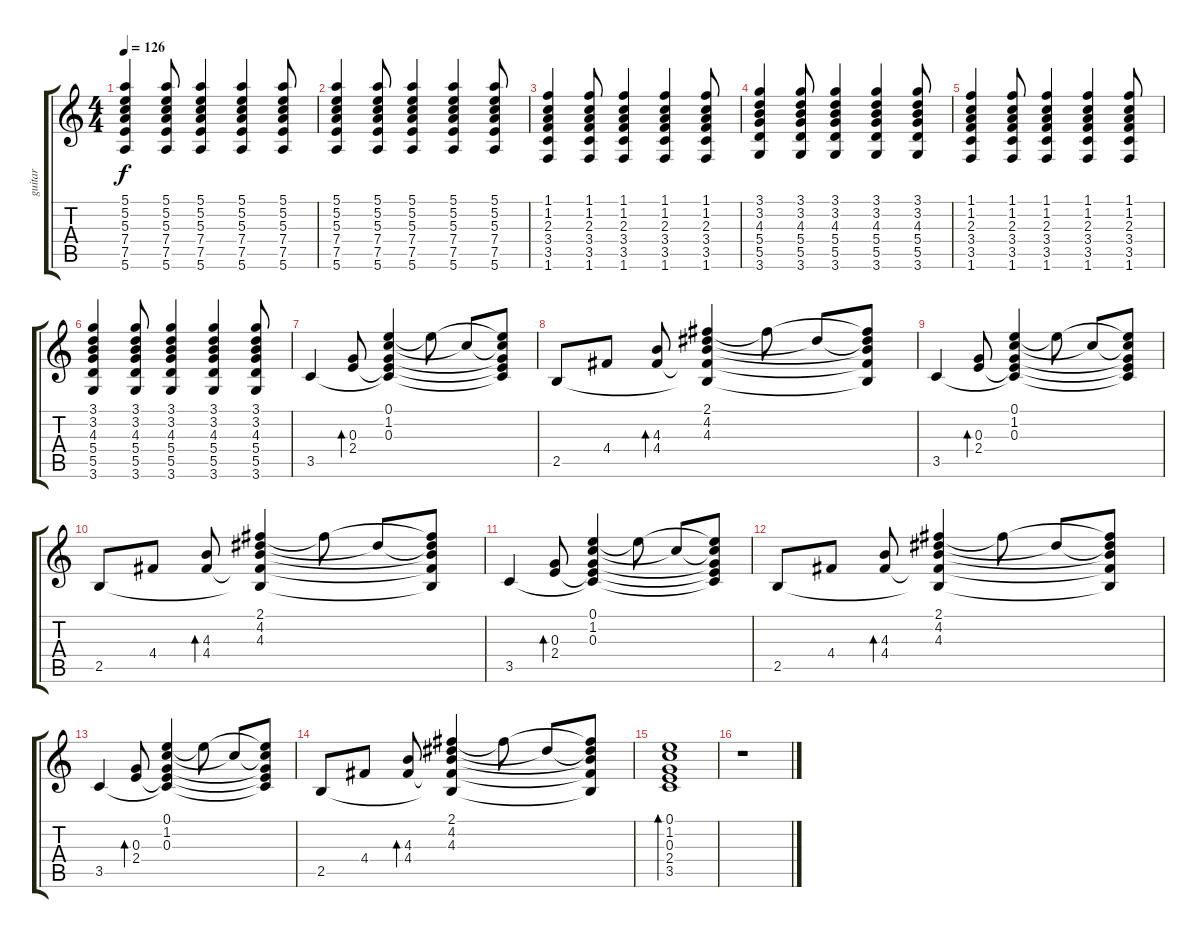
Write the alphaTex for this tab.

\track ("guitar" "guitar") {instrument acousticguitarsteel}
\staff {score tabs}
\tuning (E4 B3 G3 D3 A2 E2) {hide}
\ts (4 4)
\tempo 126
\clef g2
\ks c
(5.1 5.2 5.3 7.4 7.5 5.6).4{dy f} (5.1 5.2 5.3 7.4 7.5 5.6).8 (5.1 5.2 5.3 7.4 7.5 5.6).4 (5.1 5.2 5.3 7.4 7.5 5.6).4 (5.1 5.2 5.3 7.4 7.5 5.6).8 |
(5.1 5.2 5.3 7.4 7.5 5.6).4 (5.1 5.2 5.3 7.4 7.5 5.6).8 (5.1 5.2 5.3 7.4 7.5 5.6).4 (5.1 5.2 5.3 7.4 7.5 5.6).4 (5.1 5.2 5.3 7.4 7.5 5.6).8 |
(1.1 1.2 2.3 3.4 3.5 1.6).4 (1.1 1.2 2.3 3.4 3.5 1.6).8 (1.1 1.2 2.3 3.4 3.5 1.6).4 (1.1 1.2 2.3 3.4 3.5 1.6).4 (1.1 1.2 2.3 3.4 3.5 1.6).8 |
(3.1 3.2 4.3 5.4 5.5 3.6).4 (3.1 3.2 4.3 5.4 5.5 3.6).8 (3.1 3.2 4.3 5.4 5.5 3.6).4 (3.1 3.2 4.3 5.4 5.5 3.6).4 (3.1 3.2 4.3 5.4 5.5 3.6).8 |
(1.1 1.2 2.3 3.4 3.5 1.6).4 (1.1 1.2 2.3 3.4 3.5 1.6).8 (1.1 1.2 2.3 3.4 3.5 1.6).4 (1.1 1.2 2.3 3.4 3.5 1.6).4 (1.1 1.2 2.3 3.4 3.5 1.6).8 |
(3.1 3.2 4.3 5.4 5.5 3.6).4 (3.1 3.2 4.3 5.4 5.5 3.6).8 (3.1 3.2 4.3 5.4 5.5 3.6).4 (3.1 3.2 4.3 5.4 5.5 3.6).4 (3.1 3.2 4.3 5.4 5.5 3.6).8 |
3.5.4 (0.3 2.4).8{bd 240} (0.1 1.2 0.3 2.4{t} 3.5{t}).4 0.1{t}.8 1.2{t}.8 (0.1{t} 1.2{t} 0.3{t} 2.4{t} 3.5{t}).8 |
2.5.8 4.4.8 (4.3 4.4).8{bd 240} (2.1 4.2 4.3 4.4{t} 2.5{t}).4 2.1{t}.8 4.2{t}.8 (2.1{t} 4.2{t} 4.3{t} 4.4{t} 2.5{t}).8 |
3.5.4 (0.3 2.4).8{bd 240} (0.1 1.2 0.3 2.4{t} 3.5{t}).4 0.1{t}.8 1.2{t}.8 (0.1{t} 1.2{t} 0.3{t} 2.4{t} 3.5{t}).8 |
2.5.8 4.4.8 (4.3 4.4).8{bd 240} (2.1 4.2 4.3 4.4{t} 2.5{t}).4 2.1{t}.8 4.2{t}.8 (2.1{t} 4.2{t} 4.3{t} 4.4{t} 2.5{t}).8 |
3.5.4 (0.3 2.4).8{bd 240} (0.1 1.2 0.3 2.4{t} 3.5{t}).4 0.1{t}.8 1.2{t}.8 (0.1{t} 1.2{t} 0.3{t} 2.4{t} 3.5{t}).8 |
2.5.8 4.4.8 (4.3 4.4).8{bd 240} (2.1 4.2 4.3 4.4{t} 2.5{t}).4 2.1{t}.8 4.2{t}.8 (2.1{t} 4.2{t} 4.3{t} 4.4{t} 2.5{t}).8 |
3.5.4 (0.3 2.4).8{bd 240} (0.1 1.2 0.3 2.4{t} 3.5{t}).4 0.1{t}.8 1.2{t}.8 (0.1{t} 1.2{t} 0.3{t} 2.4{t} 3.5{t}).8 |
2.5.8 4.4.8 (4.3 4.4).8{bd 240} (2.1 4.2 4.3 4.4{t} 2.5{t}).4 2.1{t}.8 4.2{t}.8 (2.1{t} 4.2{t} 4.3{t} 4.4{t} 2.5{t}).8 |
(0.1 1.2 0.3 2.4 3.5).1{bd 240} |
r.1
